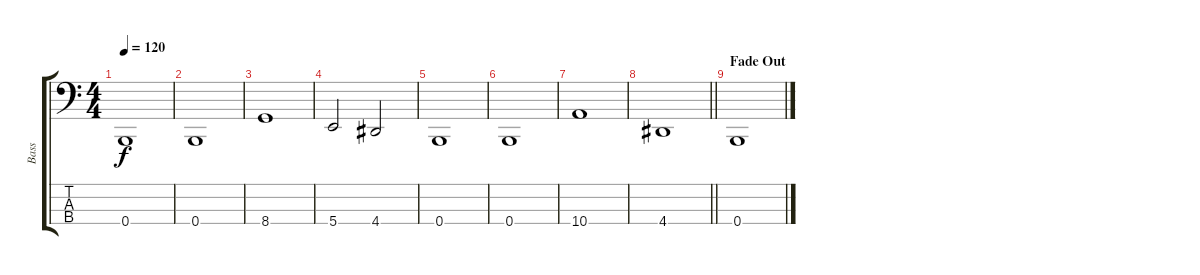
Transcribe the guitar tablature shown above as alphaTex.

\track ("Bass" "Bass") {instrument electricbasspick}
\staff {score tabs}
\tuning (E2 B1 Gb1 B0) {hide}
\ts (4 4)
\tempo 120
\clef f4
\ks c
0.4.1{dy f} |
0.4.1 |
8.4.1 |
5.4.2 4.4.2 |
0.4.1 |
0.4.1 |
10.4.1 |
\barLineRight lightlight
4.4.1 |
\section ("" "Fade Out")
0.4.1
